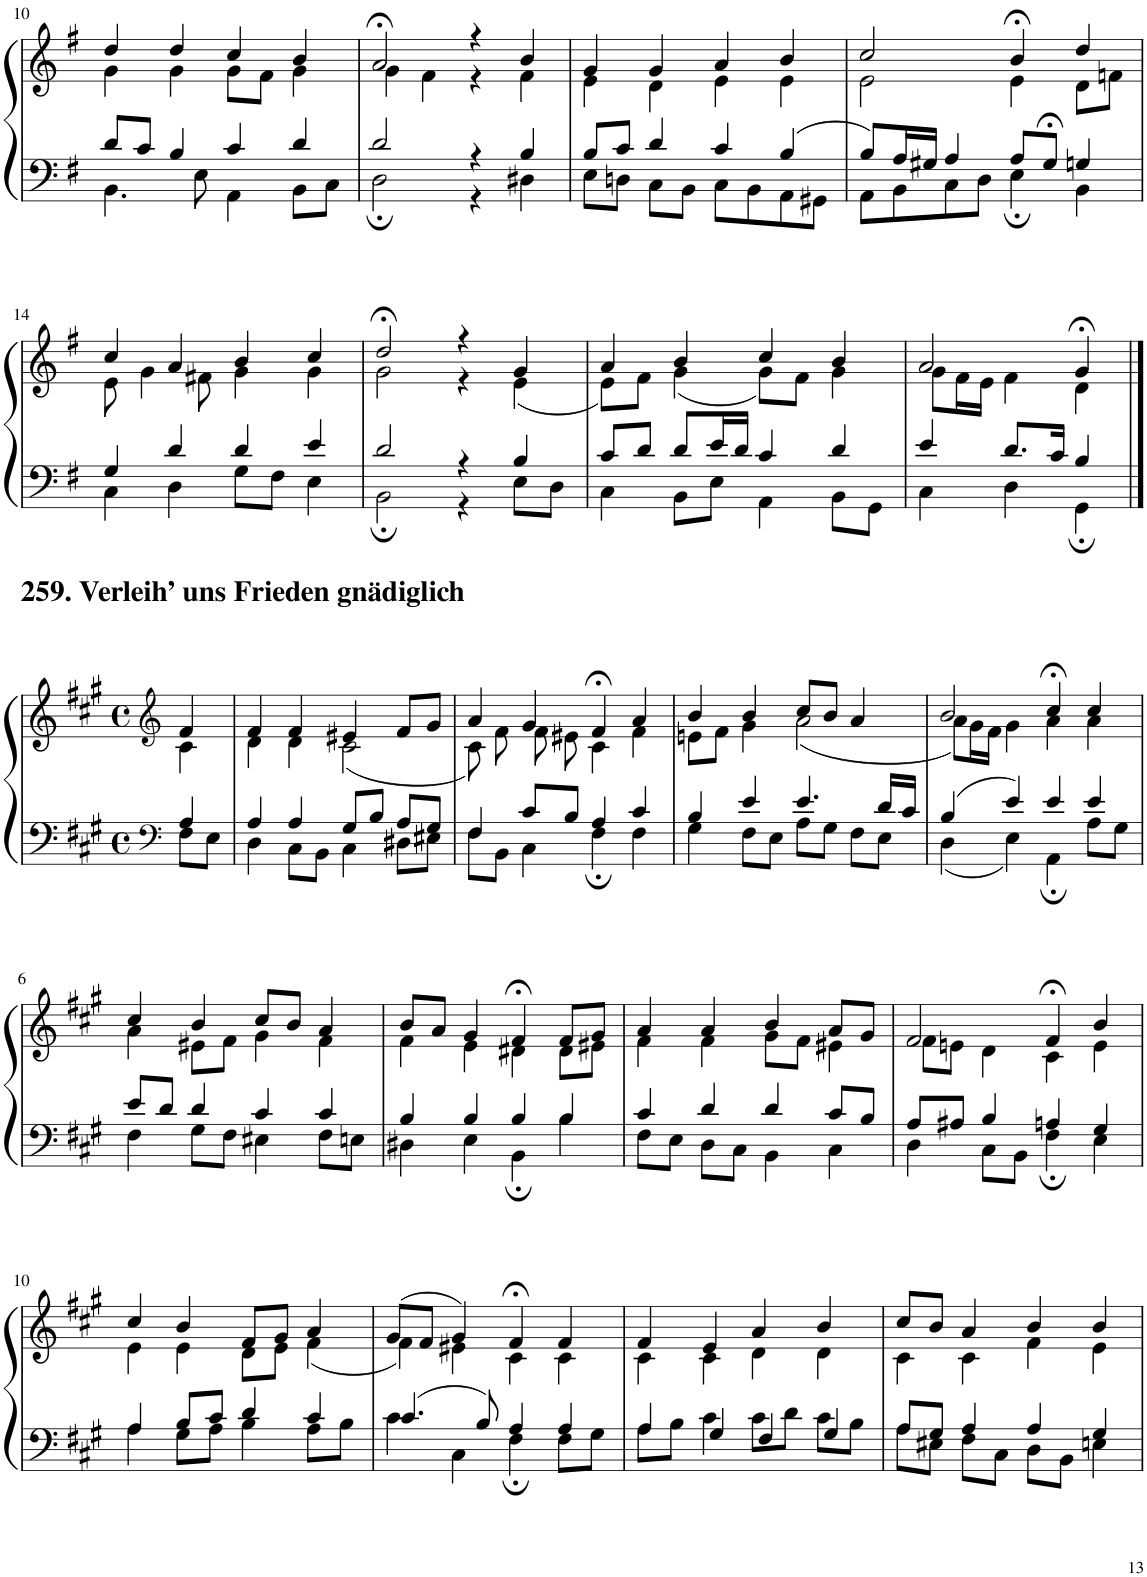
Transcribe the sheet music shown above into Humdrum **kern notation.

**kern	**kern
*part1	*part1
*staff2	*staff1
*I"Piano	*
*I'Pno	*
!!LO:PB:g=z
*clefF4	*clefG2
*k[f#]	*k[f#]
*M4/4	*M4/4
*met(c)	*met(c)
=10	=10
*^	*^
8d/L	4.BB\	4dd/	4g\
8c/J	.	.	.
4B/	.	4dd/	4g\
.	8E\	.	.
4c/	4AA\	4cc/	8g\L
.	.	.	8f#\J
4d/	8BB\L	4b/	4g\
.	8C\J	.	.
=11	=11	=11	=11
2d/	2D;\	2a;</	4g\
.	.	.	4f#\
4r	4r	4r	4r
4B/	4D#X\	4b/	4f#\
=12	=12	=12	=12
8B/L	8E\L	4g/	4e\
8c/J	8Dn\J	.	.
4d/	8C\L	4g/	4d\
.	8BB\J	.	.
4c/	8C\L	4a/	4e\
.	8BB\	.	.
4B/	8AA\	4b/	4e\
.	8GG#X\J	.	.
=13	=13	=13	=13
8B/L	8AA\L	2cc/	2e\
16A/L	8BB\	.	.
16G#X/JJ	.	.	.
4A/	8C\	.	.
.	8D\J	.	.
8A/L	4E;\	4b;</	4e\
8G#;</J	.	.	.
4Gn/	4BB\	4dd/	8d\L
.	.	.	8fn\J
!!LO:LB:g=z	!!
=14	=14	=14	=14
4G/	4C\	4cc/	8e\
.	.	.	4g\
4d/	4D\	4a/	.
.	.	.	8f#X\
4d/	8G\L	4b/	4g\
.	8F#\J	.	.
4e/	4E\	4cc/	4g\
=15	=15	=15	=15
2d/	2BB;\	2dd;</	2g\
4r	4r	4r	4r
4B/	8E\L	4g/	(4e\
.	8D\J	.	.
=16	=16	=16	=16
8c/L	4C\	4a/	8e\L)
8d/J	.	.	8f#\J
8d/L	8BB\L	4b/	(4g\
16e/L	8E\J	.	.
16d/JJ	.	.	.
4c/	4AA\	4cc/	8g\L)
.	.	.	8f#\J
4d/	8BB\L	4b/	4g\
.	8GG\J	.	.
=17	=17	=17	=17
4e/	4C\	2a/	8g\L
.	.	.	16f#\L
.	.	.	16e\JJ
8.d/L	4D\	.	4f#\
16c/Jk	.	.	.
4B/	4GG;\	4g;</	4d\
!!LO:LB:g=z	!!
==1	==1	==1	==1
*clefF4	*	*clefG2	*
*k[f#c#g#]	*	*k[f#c#g#]	*
*M4/4	*	*M4/4	*
*met(c)	*	*met(c)	*
4A/	8F#\L	4f#/	4c#\
.	8E\J	.	.
=2	=2	=2	=2
4A/	4D\	4f#/	4d\
4A/	8C#\L	4f#/	4d\
.	8BB\J	.	.
8G#/L	4C#\	4e#X/	(2c#\
8B/J	.	.	.
8A/L	8D#X\L	8f#/L	.
8G#/J	8E#X\J	8g#/J	.
=3	=3	=3	=3
4F#/	8F#\L	4a/	8c#\)
.	8BB\J	.	8f#\
8c#/L	4C#\	4g#/	8f#\
8B/J	.	.	8e#X\
4A/	4F#;\	4f#;</	4c#\
4c#/	4F#\	4a/	4f#\
=4	=4	=4	=4
4B/	4G#\	4b/	8en\L
.	.	.	8f#\J
4e/	8F#\L	4b/	4g#\
.	8E\J	.	.
4.e/	8A\L	8cc#/L	(2a\
.	8G#\J	8b/J	.
.	8F#\L	4a/	.
16d/LL	8E\J	.	.
16c#/JJ	.	.	.
=5	=5	=5	=5
4B/	4D\	2b/	8a\L)
.	.	.	16g#\L
.	.	.	16f#\JJ
4e/	4E\	.	4g#\
4e/	4AA;\	4cc#;</	4a\
4e/	8A\L	4cc#/	4a\
.	8G#\J	.	.
!!LO:LB:g=z	!!
=6	=6	=6	=6
8e/L	4F#\	4cc#/	4a\
8d/J	.	.	.
4d/	8G#\L	4b/	8e#X\L
.	8F#\J	.	8f#\J
4c#/	4E#X\	8cc#/L	4g#\
.	.	8b/J	.
4c#/	8F#\L	4a/	4f#\
.	8En\J	.	.
=7	=7	=7	=7
4B/	4D#X\	8b/L	4f#\
.	.	8a/J	.
4B/	4E\	4g#/	4e\
4B/	4BB;\	4f#;</	4d#X\
4B/	4B\	8f#/L	8d#\L
.	.	8g#/J	8e#X\J
=8	=8	=8	=8
4c#/	8F#\L	4a/	4f#\
.	8E\J	.	.
4d/	8D\L	4a/	4f#\
.	8C#\J	.	.
4d/	4BB\	4b/	8g#\L
.	.	.	8f#\J
8c#/L	4C#\	8a/L	4e#X\
8B/J	.	8g#/J	.
=9	=9	=9	=9
8A/L	4D\	2f#/	8f#\L
8A#X/J	.	.	8en\J
4B/	8C#\L	.	4d\
.	8BB\J	.	.
4An/	4F#;\	4f#;</	4c#\
4G#/	4E\	4b/	4e\
!!LO:LB:g=z	!!
=10	=10	=10	=10
4A/	4A\	4cc#/	4e\
8B/L	8G#\L	4b/	4e\
8c#/J	8A\J	.	.
4d/	4B\	8f#/L	8d\L
.	.	8g#/J	8e\J
4c#/	8A\L	4a/	(4f#\
.	8B\J	.	.
=11	=11	=11	=11
4.c#/	4c#\	(8g#/L	4f#\)
.	.	8f#/J	.
.	4C#\	4g#/)	4e#X\
8B/	.	.	.
4A/	4F#;\	4f#;</	4c#\
4A/	8F#\L	4f#/	4c#\
.	8G#\J	.	.
=12	=12	=12	=12
4A/	8A\L	4f#/	4c#\
.	8B\J	.	.
4G#/	4c#\	4e/	4c#\
4F#/	8c#\L	4a/	4d\
.	8d\J	.	.
4G#/	8c#\L	4b/	4d\
.	8B\J	.	.
=13	=13	=13	=13
8A/L	8A\L	8cc#/L	4c#\
8G#/J	8E#X\J	8b/J	.
4A/	8F#\L	4a/	4c#\
.	8C#\J	.	.
4A/	8D\L	4b/	4f#\
.	8BB\J	.	.
4G#/	4En\	4b/	4e\
*v	*v	*	*
*	*v	*v
=	=
*-	*-
